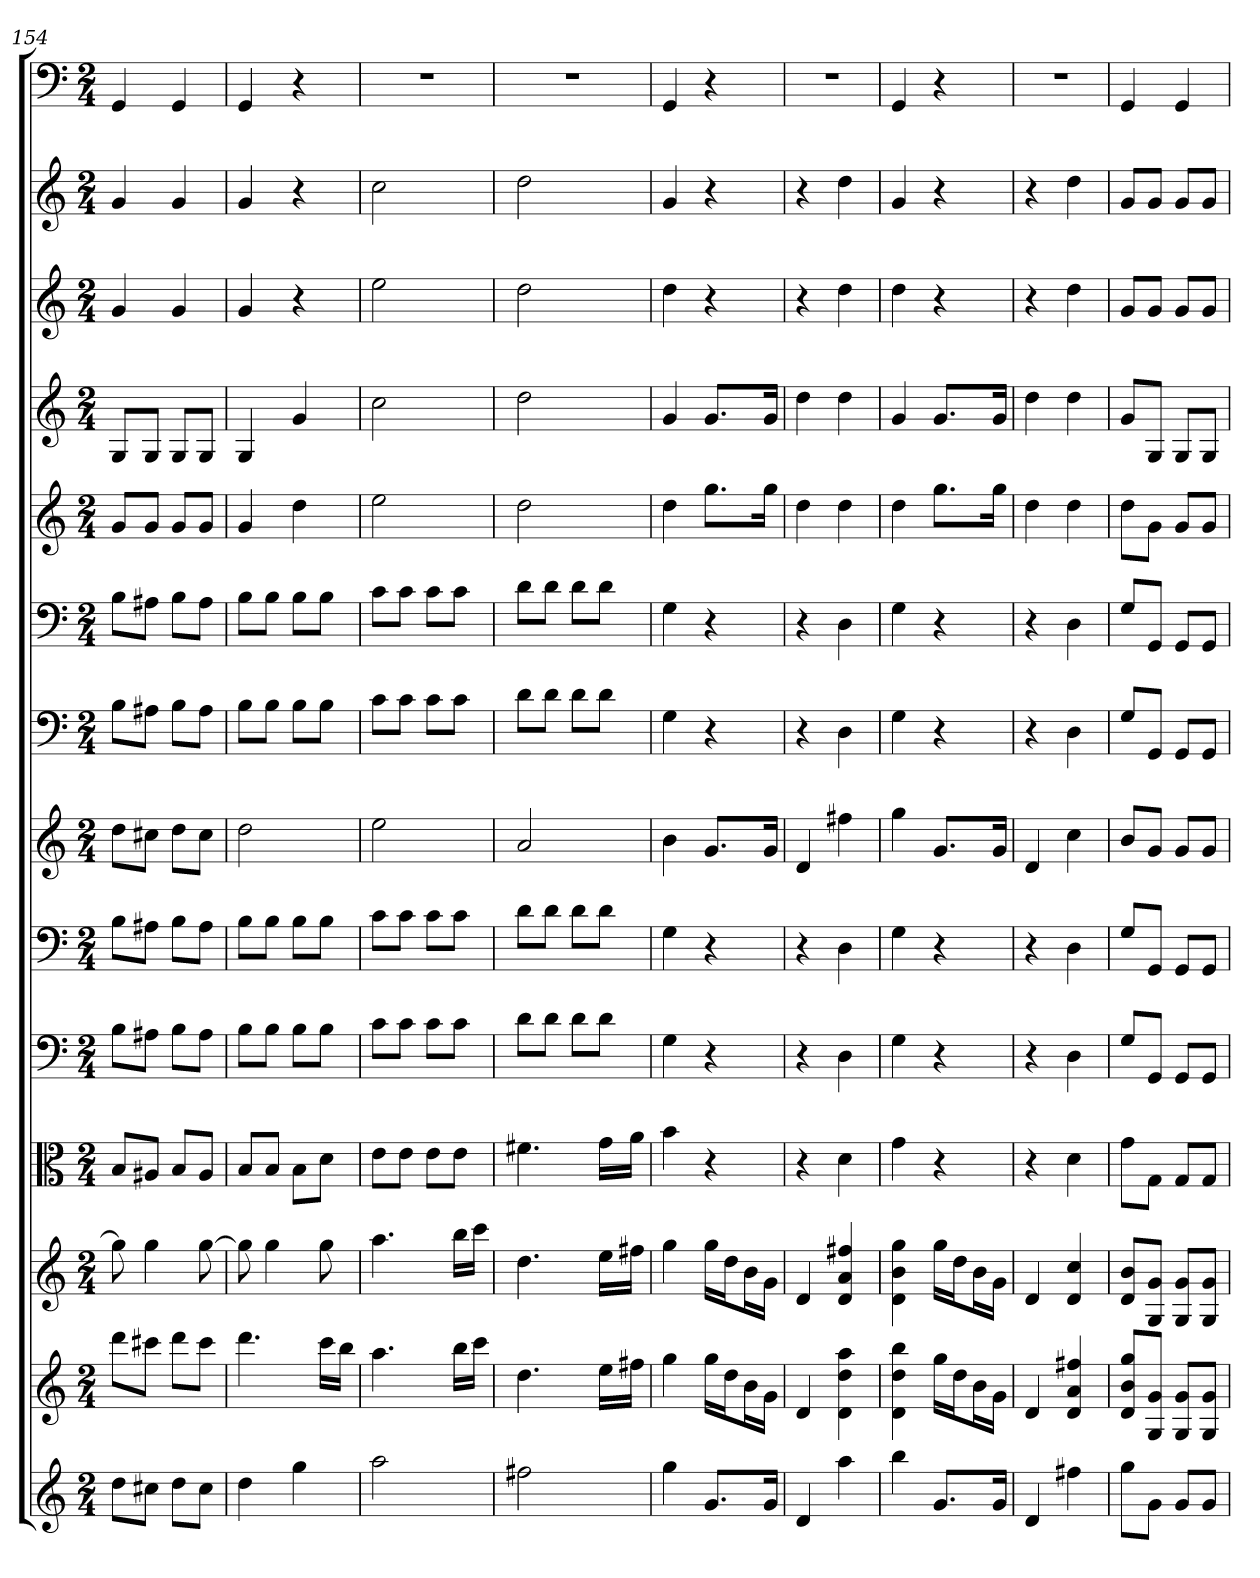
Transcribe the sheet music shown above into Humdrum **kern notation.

**kern	**kern	**kern	**kern	**kern	**kern	**kern	**kern	**kern	**kern	**kern	**kern	**kern	**kern
*part14	*part13	*part12	*part11	*part10	*part9	*part8	*part7	*part6	*part5	*part4	*part3	*part2	*part1
*staff14	*staff13	*staff12	*staff11	*staff10	*staff9	*staff8	*staff7	*staff6	*staff5	*staff4	*staff3	*staff2	*staff1
*	*	*	*clefC3	*clefF4	*clefF4	*	*clefF4	*clefF4	*	*	*	*	*clefF4
*k[]	*k[]	*k[]	*k[]	*k[]	*k[]	*k[]	*k[]	*k[]	*k[]	*k[]	*k[]	*k[]	*k[]
*C:	*C:	*C:	*C:	*C:	*C:	*C:	*C:	*C:	*C:	*C:	*C:	*C:	*C:
*M2/4	*M2/4	*M2/4	*M2/4	*M2/4	*M2/4	*M2/4	*M2/4	*M2/4	*M2/4	*M2/4	*M2/4	*M2/4	*M2/4
=154	=154	=154	=154	=154	=154	=154	=154	=154	=154	=154	=154	=154	=154
8ddL	8dddL	8gg]	8B/L	8B\L	8B\L	8ddL	8B\L	8B\L	8gL	8GL	4g	4g	4GG
8cc#XJ	8ccc#XJ	4gg	8A#X/J	8A#X\J	8A#X\J	8cc#XJ	8A#X\J	8A#X\J	8gJ	8GJ	.	.	.
8ddL	8dddL	.	8B/L	8B\L	8B\L	8ddL	8B\L	8B\L	8gL	8GL	4g	4g	4GG
8cc#J	8ccc#J	[8gg	8A#/J	8A#\J	8A#\J	8cc#J	8A#\J	8A#\J	8gJ	8GJ	.	.	.
=155	=155	=155	=155	=155	=155	=155	=155	=155	=155	=155	=155	=155	=155
4dd	4.ddd	8gg]	8B/L	8B\L	8B\L	2dd	8B\L	8B\L	4g	4G	4g	4g	4GG
.	.	4gg	8B/J	8B\J	8B\J	.	8B\J	8B\J	.	.	.	.	.
4gg	.	.	8B\L	8B\L	8B\L	.	8B\L	8B\L	4dd	4g	4r	4r	4r
.	16cccLL	8gg	8d\J	8B\J	8B\J	.	8B\J	8B\J	.	.	.	.	.
.	16bbJJ	.	.	.	.	.	.	.	.	.	.	.	.
=156	=156	=156	=156	=156	=156	=156	=156	=156	=156	=156	=156	=156	=156
2aa	4.aa	4.aa	8e\L	8c\L	8c\L	2ee	8c\L	8c\L	2ee	2cc	2ee	2cc	2r
.	.	.	8e\J	8c\J	8c\J	.	8c\J	8c\J	.	.	.	.	.
.	.	.	8e\L	8c\L	8c\L	.	8c\L	8c\L	.	.	.	.	.
.	16bbLL	16bbLL	8e\J	8c\J	8c\J	.	8c\J	8c\J	.	.	.	.	.
.	16cccJJ	16cccJJ	.	.	.	.	.	.	.	.	.	.	.
=157	=157	=157	=157	=157	=157	=157	=157	=157	=157	=157	=157	=157	=157
2ff#X	4.dd	4.dd	4.f#X	8d\L	8d\L	2a	8d\L	8d\L	2dd	2dd	2dd	2dd	2r
.	.	.	.	8d\J	8d\J	.	8d\J	8d\J	.	.	.	.	.
.	.	.	.	8d\L	8d\L	.	8d\L	8d\L	.	.	.	.	.
.	16eeLL	16eeLL	16g\LL	8d\J	8d\J	.	8d\J	8d\J	.	.	.	.	.
.	16ff#XJJ	16ff#XJJ	16a\JJ	.	.	.	.	.	.	.	.	.	.
=158	=158	=158	=158	=158	=158	=158	=158	=158	=158	=158	=158	=158	=158
4gg	4gg	4gg	4b	4G	4G	4b	4G	4G	4dd	4g	4dd	4g	4GG
8.gL	16ggLL	16ggLL	4r	4r	4r	8.gL	4r	4r	8.ggL	8.gL	4r	4r	4r
.	16ddJ	16ddJ	.	.	.	.	.	.	.	.	.	.	.
.	16bL	16bL	.	.	.	.	.	.	.	.	.	.	.
16gJk	16gJJ	16gJJ	.	.	.	16gJk	.	.	16ggJk	16gJk	.	.	.
=159	=159	=159	=159	=159	=159	=159	=159	=159	=159	=159	=159	=159	=159
4d	4d	4d	4r	4r	4r	4d	4r	4r	4dd	4dd	4r	4r	2r
4aa	4d 4dd 4aa	4d 4a 4ff#X	4d	4D	4D	4ff#X	4D	4D	4dd	4dd	4dd	4dd	.
=160	=160	=160	=160	=160	=160	=160	=160	=160	=160	=160	=160	=160	=160
4bb	4d 4dd 4bb	4d 4b 4gg	4g	4G	4G	4gg	4G	4G	4dd	4g	4dd	4g	4GG
8.gL	16ggLL	16ggLL	4r	4r	4r	8.gL	4r	4r	8.ggL	8.gL	4r	4r	4r
.	16ddJ	16ddJ	.	.	.	.	.	.	.	.	.	.	.
.	16bL	16bL	.	.	.	.	.	.	.	.	.	.	.
16gJk	16gJJ	16gJJ	.	.	.	16gJk	.	.	16ggJk	16gJk	.	.	.
=161	=161	=161	=161	=161	=161	=161	=161	=161	=161	=161	=161	=161	=161
4d	4d	4d	4r	4r	4r	4d	4r	4r	4dd	4dd	4r	4r	2r
4ff#X	4d 4a 4ff#X	4d 4cc	4d	4D	4D	4cc	4D	4D	4dd	4dd	4dd	4dd	.
=162	=162	=162	=162	=162	=162	=162	=162	=162	=162	=162	=162	=162	=162
8ggL	8d 8b 8ggL	8d 8bL	8g\L	8G/L	8G/L	8bL	8G/L	8G/L	8ddL	8gL	8gL	8gL	4GG
8gJ	8G 8gJ	8G 8gJ	8G\J	8GG/J	8GG/J	8gJ	8GG/J	8GG/J	8gJ	8GJ	8gJ	8gJ	.
8gL	8G 8gL	8G 8gL	8G/L	8GG/L	8GG/L	8gL	8GG/L	8GG/L	8gL	8GL	8gL	8gL	4GG
8gJ	8G 8gJ	8G 8gJ	8G/J	8GG/J	8GG/J	8gJ	8GG/J	8GG/J	8gJ	8GJ	8gJ	8gJ	.
=	=	=	=	=	=	=	=	=	=	=	=	=	=
*-	*-	*-	*-	*-	*-	*-	*-	*-	*-	*-	*-	*-	*-
